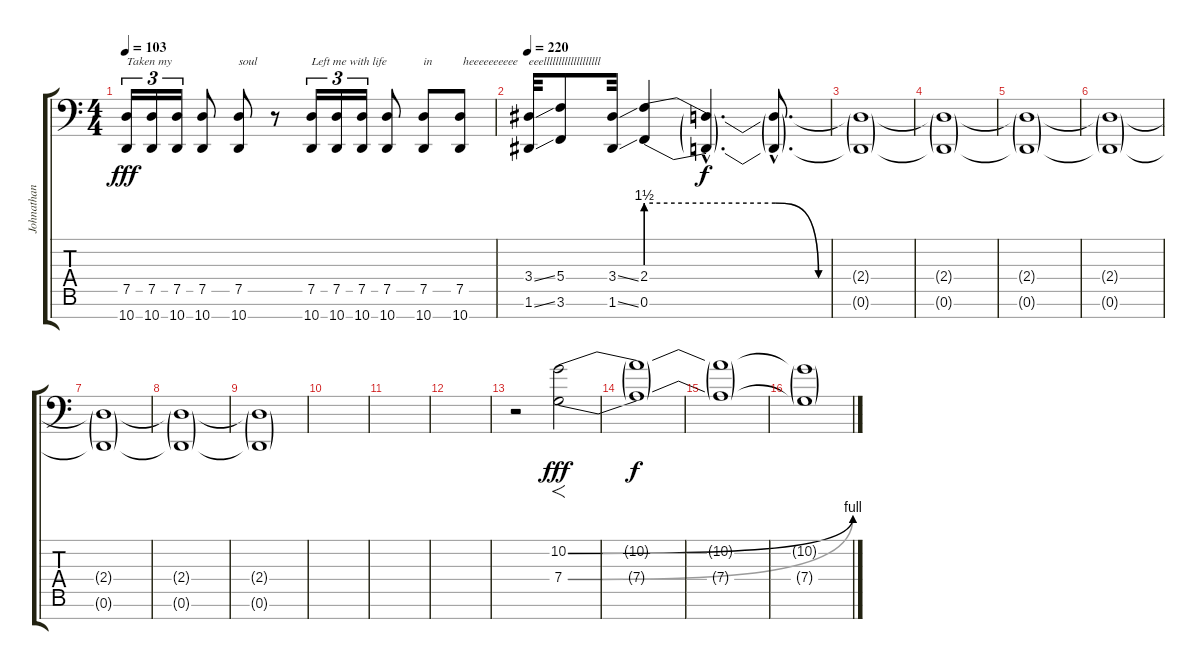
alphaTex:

\track ("Johnathan" "Johnathan") {instrument cello}
\staff {score tabs}
\tuning (D4 A3 F3 C3 G2 D2 E1) {hide}
\ts (4 4)
\tempo 103
\clef f4
\ks c
(7.5 10.7).16{tu (3 2) txt "Taken my " dy fff} (7.5 10.7).16{tu (3 2)} (7.5 10.7).16{tu (3 2)} (7.5 10.7).8 (7.5 10.7).8{txt "soul"} r.8 (7.5 10.7).16{tu (3 2) txt "Left me with life "} (7.5 10.7).16{tu (3 2)} (7.5 10.7).16{tu (3 2)} (7.5 10.7).8 (7.5 10.7).8{txt "in"} (7.5 10.7).8{txt " heeeeeeeeee"} |
\tempo 220
(3.4{ss} 1.6{ss}).32{txt "eeelllllllllllllllllll"} (5.4 3.6).8 (3.4{ss} 1.6{ss}).32 (2.4{be (custom 0 6 15 6 20 0 40 0 60 0)} 0.6{be (custom 0 6 15 6 20 0 40 0 60 0)}).4 (2.4{hac t} 0.6{hac t}).4{d dy f} (2.4{hac t} 0.6{hac t}).8{d} |
(2.4{t} 0.6{t}).1 |
(2.4{t} 0.6{t}).1 |
(2.4{t} 0.6{t}).1 |
(2.4{t} 0.6{t}).1 |
(2.4{t} 0.6{t}).1 |
(2.4{t} 0.6{t}).1 |
(2.4{t} 0.6{t}).1 |
|
|
|
r.2 (10.2{be (bend 0 0 60 4)} 7.4{be (bend 0 0 60 4)}).2{f dy fff volume 10 instrument applause} |
(10.2{t} 7.4{t}).1{dy f} |
(10.2{t} 7.4{t}).1 |
(10.2{t} 7.4{t}).1
